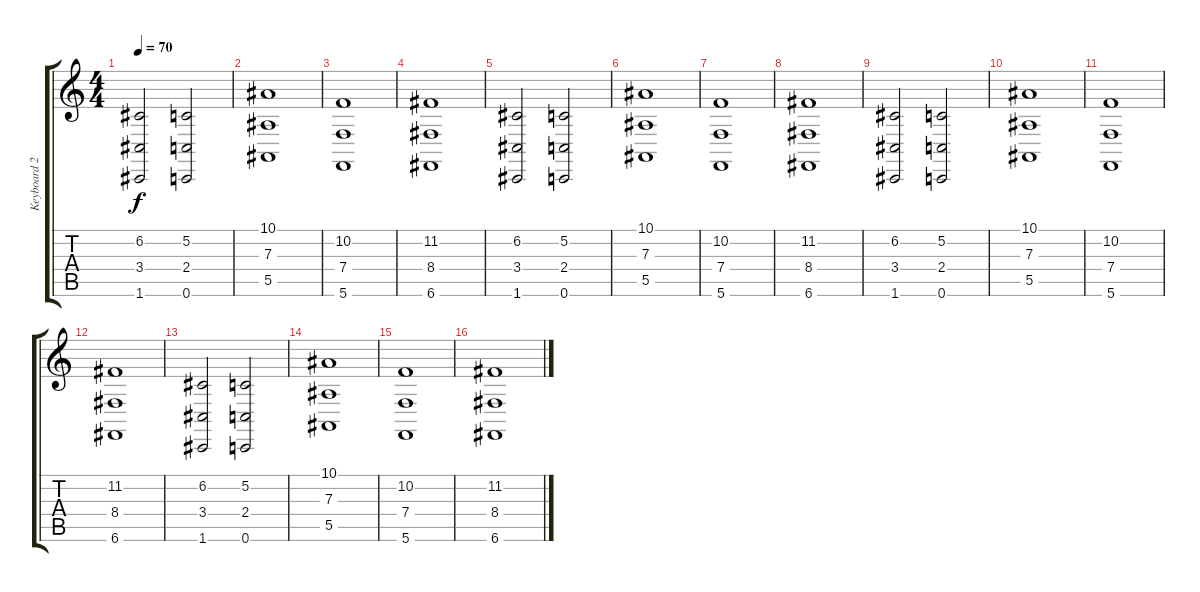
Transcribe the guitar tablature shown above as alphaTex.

\track ("Keyboard 2 (Strings)" "Keyboard 2") {instrument stringensemble1}
\staff {score tabs}
\tuning (C4 G3 Eb3 Bb2 F2 C2) {hide}
\ts (4 4)
\tempo 70
\clef g2
\ks c
(6.2 3.4 1.6).2{dy f} (5.2 2.4 0.6).2 |
(10.1 7.3 5.5).1 |
(10.2 7.4 5.6).1 |
(11.2 8.4 6.6).1 |
(6.2 3.4 1.6).2 (5.2 2.4 0.6).2 |
(10.1 7.3 5.5).1 |
(10.2 7.4 5.6).1 |
(11.2 8.4 6.6).1 |
(6.2 3.4 1.6).2 (5.2 2.4 0.6).2 |
(10.1 7.3 5.5).1 |
(10.2 7.4 5.6).1 |
(11.2 8.4 6.6).1 |
(6.2 3.4 1.6).2 (5.2 2.4 0.6).2 |
(10.1 7.3 5.5).1 |
(10.2 7.4 5.6).1 |
(11.2 8.4 6.6).1
